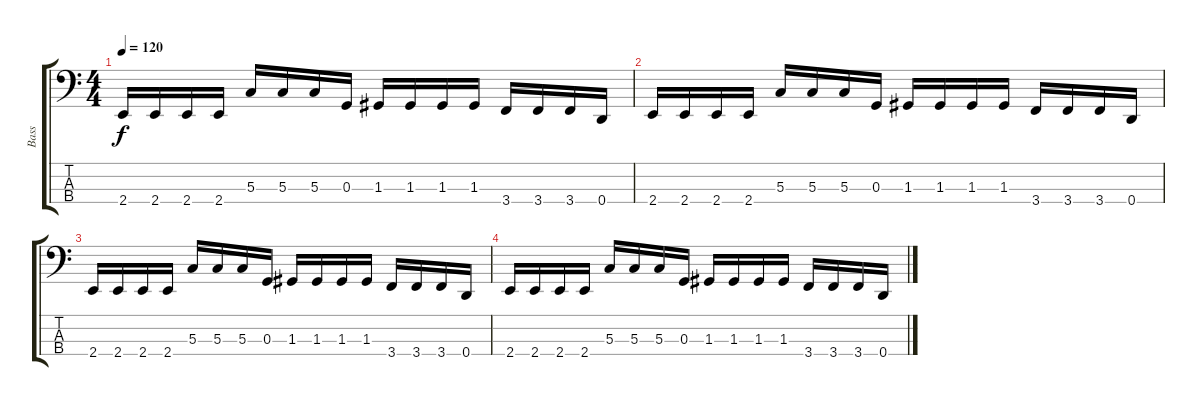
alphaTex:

\track ("Bass" "Bass") {instrument acousticguitarnylon}
\staff {score tabs}
\tuning (F2 C2 G1 D1) {hide}
\ts (4 4)
\tempo 120
\clef f4
\ks c
2.4.16{dy f} 2.4.16 2.4.16 2.4.16 5.3.16 5.3.16 5.3.16 0.3.16 1.3.16 1.3.16 1.3.16 1.3.16 3.4.16 3.4.16 3.4.16 0.4.16 |
2.4.16 2.4.16 2.4.16 2.4.16 5.3.16 5.3.16 5.3.16 0.3.16 1.3.16 1.3.16 1.3.16 1.3.16 3.4.16 3.4.16 3.4.16 0.4.16 |
2.4.16 2.4.16 2.4.16 2.4.16 5.3.16 5.3.16 5.3.16 0.3.16 1.3.16 1.3.16 1.3.16 1.3.16 3.4.16 3.4.16 3.4.16 0.4.16 |
2.4.16 2.4.16 2.4.16 2.4.16 5.3.16 5.3.16 5.3.16 0.3.16 1.3.16 1.3.16 1.3.16 1.3.16 3.4.16 3.4.16 3.4.16 0.4.16
